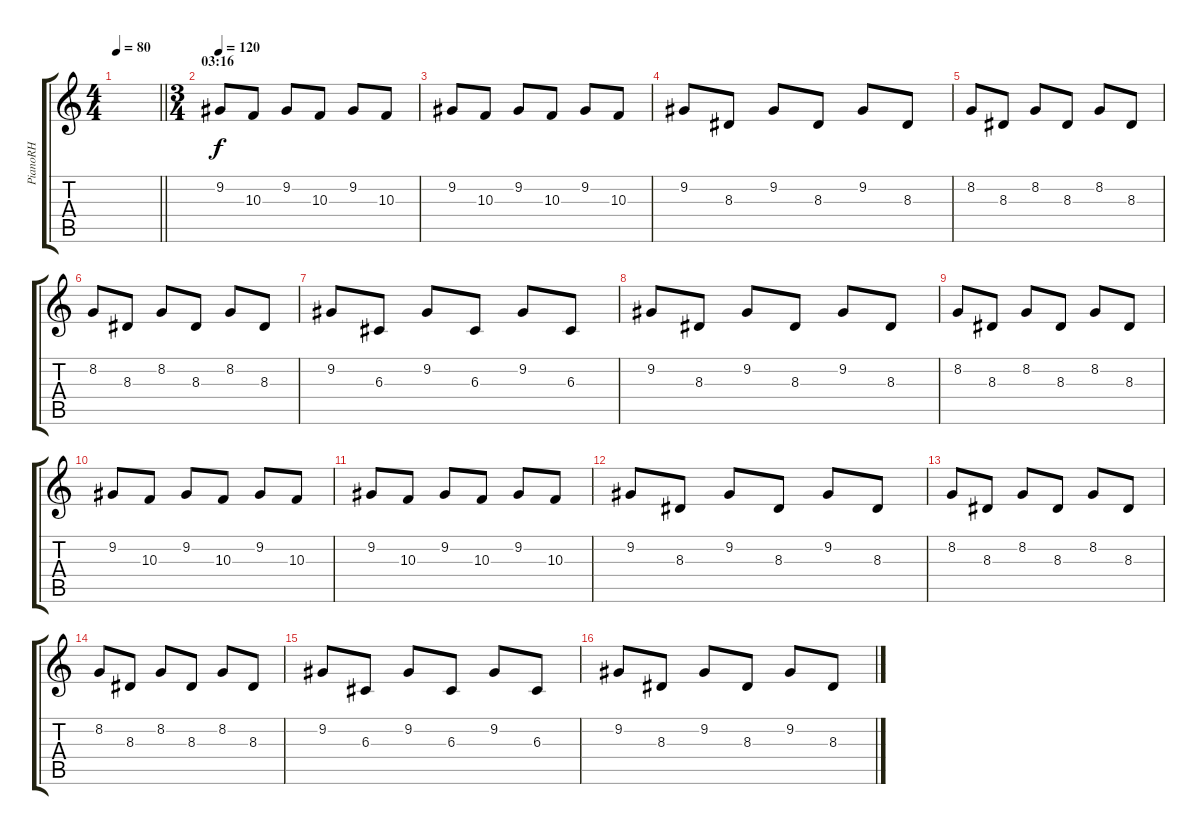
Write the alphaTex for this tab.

\track ("PianoRH" "PianoRH") {instrument brightacousticpiano}
\staff {score tabs}
\tuning (E4 B3 G3 D3 A2 E2) {hide}
\ts (4 4)
\tempo 80
\clef g2
\barLineRight lightlight
\ks c
|
\ts (3 4)
\section ("" "03:16")
\tempo 120
9.2.8 10.3.8 9.2.8 10.3.8 9.2.8 10.3.8 |
9.2.8 10.3.8 9.2.8 10.3.8 9.2.8 10.3.8 |
9.2.8 8.3.8 9.2.8 8.3.8 9.2.8 8.3.8 |
8.2.8 8.3.8 8.2.8 8.3.8 8.2.8 8.3.8 |
8.2.8 8.3.8 8.2.8 8.3.8 8.2.8 8.3.8 |
9.2.8 6.3.8 9.2.8 6.3.8 9.2.8 6.3.8 |
9.2.8 8.3.8 9.2.8 8.3.8 9.2.8 8.3.8 |
8.2.8 8.3.8 8.2.8 8.3.8 8.2.8 8.3.8 |
9.2.8 10.3.8 9.2.8 10.3.8 9.2.8 10.3.8 |
9.2.8 10.3.8 9.2.8 10.3.8 9.2.8 10.3.8 |
9.2.8 8.3.8 9.2.8 8.3.8 9.2.8 8.3.8 |
8.2.8 8.3.8 8.2.8 8.3.8 8.2.8 8.3.8 |
8.2.8 8.3.8 8.2.8 8.3.8 8.2.8 8.3.8 |
9.2.8 6.3.8 9.2.8 6.3.8 9.2.8 6.3.8 |
9.2.8 8.3.8 9.2.8 8.3.8 9.2.8 8.3.8
